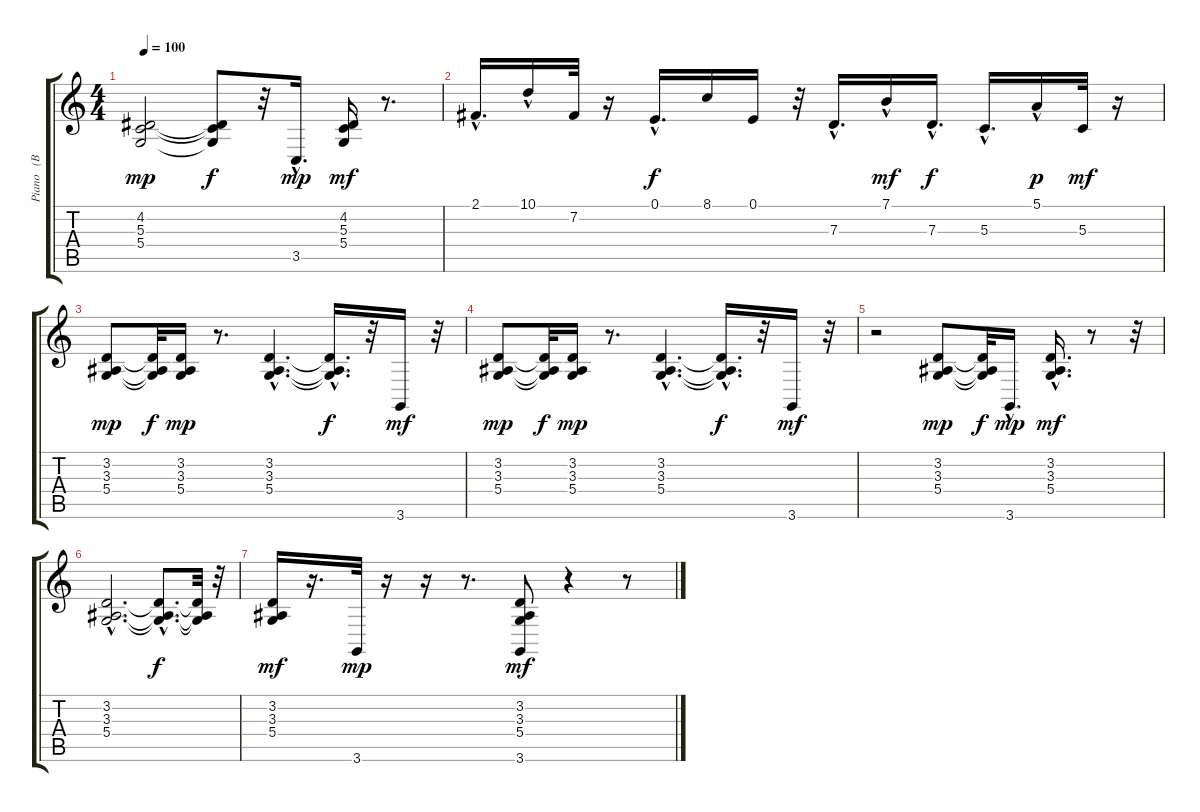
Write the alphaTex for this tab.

\track ("Piano   (BB)" "Piano   (B") {instrument acousticgrandpiano}
\staff {score tabs}
\tuning (E4 B3 G3 D3 A2 E2) {hide}
\ts (4 4)
\tempo 100
\clef g2
\ks c
(4.2 5.3 5.4).2{dy mp} (4.2{t} 5.3{t} 5.4{t}).8{dy f} r.32 3.5{hac}.16{d dy mp} (4.2 5.3 5.4).16{dy mf} r.8{d} |
2.1{hac}.16{d} 10.1{hac}.16 7.2.32 r.16 0.1{hac}.16{d dy f} 8.1.16 0.1.16 r.32 7.3{hac}.16{d} 7.1{hac}.16{dy mf} 7.3{hac}.16{d dy f} 5.3{hac}.16{d} 5.1{hac}.16{dy p} 5.3.32{dy mf} r.16 |
(3.2 3.3 5.4).8{dy mp} (3.2{t} 3.3{t} 5.4{t}).32{dy f} (3.2 3.3 5.4).16{dy mp} r.8{d} (3.2{hac} 3.3{hac} 5.4{hac}).4{d} (3.2{hac t} 3.3{hac t} 5.4{hac t}).16{d dy f} r.32 3.6.16{dy mf} r.32 |
(3.2 3.3 5.4).8{dy mp} (3.2{t} 3.3{t} 5.4{t}).32{dy f} (3.2 3.3 5.4).16{dy mp} r.8{d} (3.2{hac} 3.3{hac} 5.4{hac}).4{d} (3.2{hac t} 3.3{hac t} 5.4{hac t}).16{d dy f} r.32 3.6.16{dy mf} r.32 |
r.2 (3.2 3.3 5.4).8{dy mp} (3.2{t} 3.3{t} 5.4{t}).32{dy f} 3.6{hac}.16{d dy mp} (3.2{hac} 3.3{hac} 5.4{hac}).16{d dy mf} r.8 r.32 |
(3.2{hac} 3.3{hac} 5.4{hac}).2{d} (3.2{hac t} 3.3{hac t} 5.4{hac t}).8{d dy f} (3.2{t} 3.3{t} 5.4{t}).32 r.32 |
(3.2 3.3 5.4).16{dy mf} r.16{d} 3.6.32{dy mp} r.16 r.16 r.8{d} (3.2 3.3 5.4 3.6).8{dy mf} r.4 r.8
